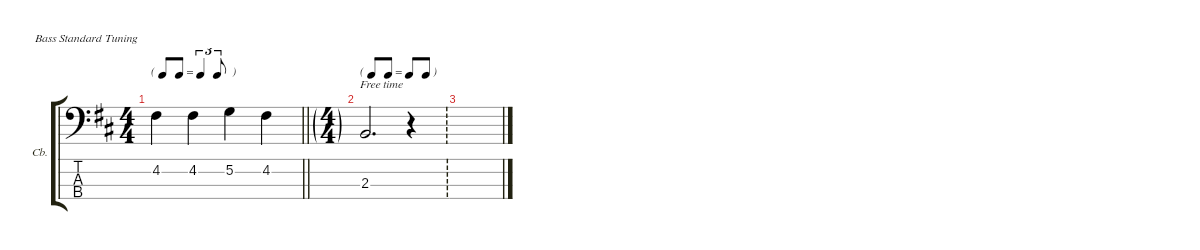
\defaultSystemsLayout 4
\hideDynamics
\bracketExtendMode groupsimilarinstruments
\firstSystemTrackNameOrientation horizontal
\otherSystemsTrackNameOrientation horizontal
\track ("Contrabass" "Cb.") {instrument acousticbass}
\staff {score tabs}
\tuning (G2 D2 A1 E1)
\ts (4 4)
\tf triplet8th
\tempo (99 hide)
\tempo (66 1 hide)
\clef f4
\barLineRight lightlight
\ks d
4.2.4{dy mp} 4.2.4 5.2.4 4.2.4 |
\tf none
\ft
\tempo (99 0.025 hide)
2.3.2{d} r.4 |
\ft
